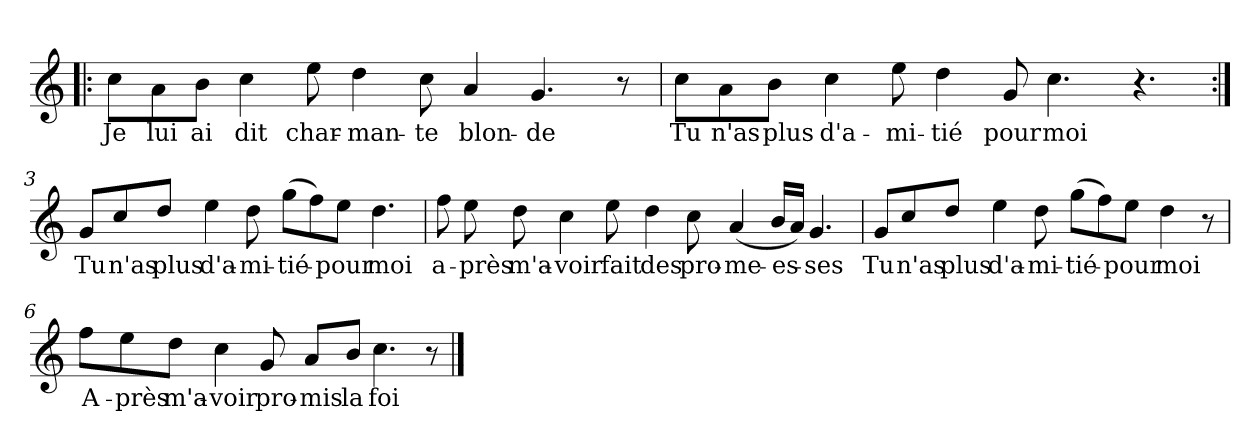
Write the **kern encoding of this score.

**kern	**text
*part1	*part1
*staff1	*staff1
*clefG2	*
*k[]	*
*C:	*
=1!|:	=1!|:
!	!LO:LY:b
8cc\L	Je
!	!LO:LY:b
8a\	lui
!	!LO:LY:b
8b\J	ai
!	!LO:LY:b
4cc\	dit
!	!LO:LY:b
8ee\	char-
!	!LO:LY:b
4dd\	-man-
!	!LO:LY:b
8cc\	-te
!	!LO:LY:b
4a/	blon-
!	!LO:LY:b
4.g/	-de
8r	.
=2	=2
!	!LO:LY:b
8cc\L	Tu
!	!LO:LY:b
8a\	n'as
!	!LO:LY:b
8b\J	plus
!	!LO:LY:b
4cc\	d'a-
!	!LO:LY:b
8ee\	-mi-
!	!LO:LY:b
4dd\	-tié
!	!LO:LY:b
8g/	pour
!	!LO:LY:b
4.cc\	moi
4.r	.
!!LO:LB:g=z
=3:|!	=3:|!
!	!LO:LY:b
8g/L	Tu
!	!LO:LY:b
8cc/	n'as
!	!LO:LY:b
8dd/J	plus
!	!LO:LY:b
4ee\	d'a-
!	!LO:LY:b
8dd\	-mi-
!	!LO:LY:b
(>8gg\L	-tié-
8ff\)	.
!	!LO:LY:b
8ee\J	-pour
!	!LO:LY:b
4.dd\	moi
=4	=4
!	!LO:LY:b
8ff\	a-
!	!LO:LY:b
8ee\	-près
!	!LO:LY:b
8dd\	m'a-
!	!LO:LY:b
4cc\	-voir
!	!LO:LY:b
8ee\	fait
!	!LO:LY:b
4dd\	des
!	!LO:LY:b
8cc\	pro-
!	!LO:LY:b
(<4a/	-me-
16b/LL	.
!	!LO:LY:b
16a/JJ)	-es-
!	!LO:LY:b
4.g/	-ses
!!LO:LB:g=z
=5	=5
!	!LO:LY:b
8g/L	Tu
!	!LO:LY:b
8cc/	n'as
!	!LO:LY:b
8dd/J	plus
!	!LO:LY:b
4ee\	d'a-
!	!LO:LY:b
8dd\	-mi-
!	!LO:LY:b
(>8gg\L	-tié-
8ff\)	.
!	!LO:LY:b
8ee\J	-pour
!	!LO:LY:b
4dd\	moi
8r	.
=6	=6
!	!LO:LY:b
8ff\L	A-
!	!LO:LY:b
8ee\	-près
!	!LO:LY:b
8dd\J	m'a-
!	!LO:LY:b
4cc\	-voir
!	!LO:LY:b
8g/	pro-
!	!LO:LY:b
8a/L	-mis
!	!LO:LY:b
8b/J	la
!	!LO:LY:b
4.cc\	foi
8r	.
==	==
*-	*-
